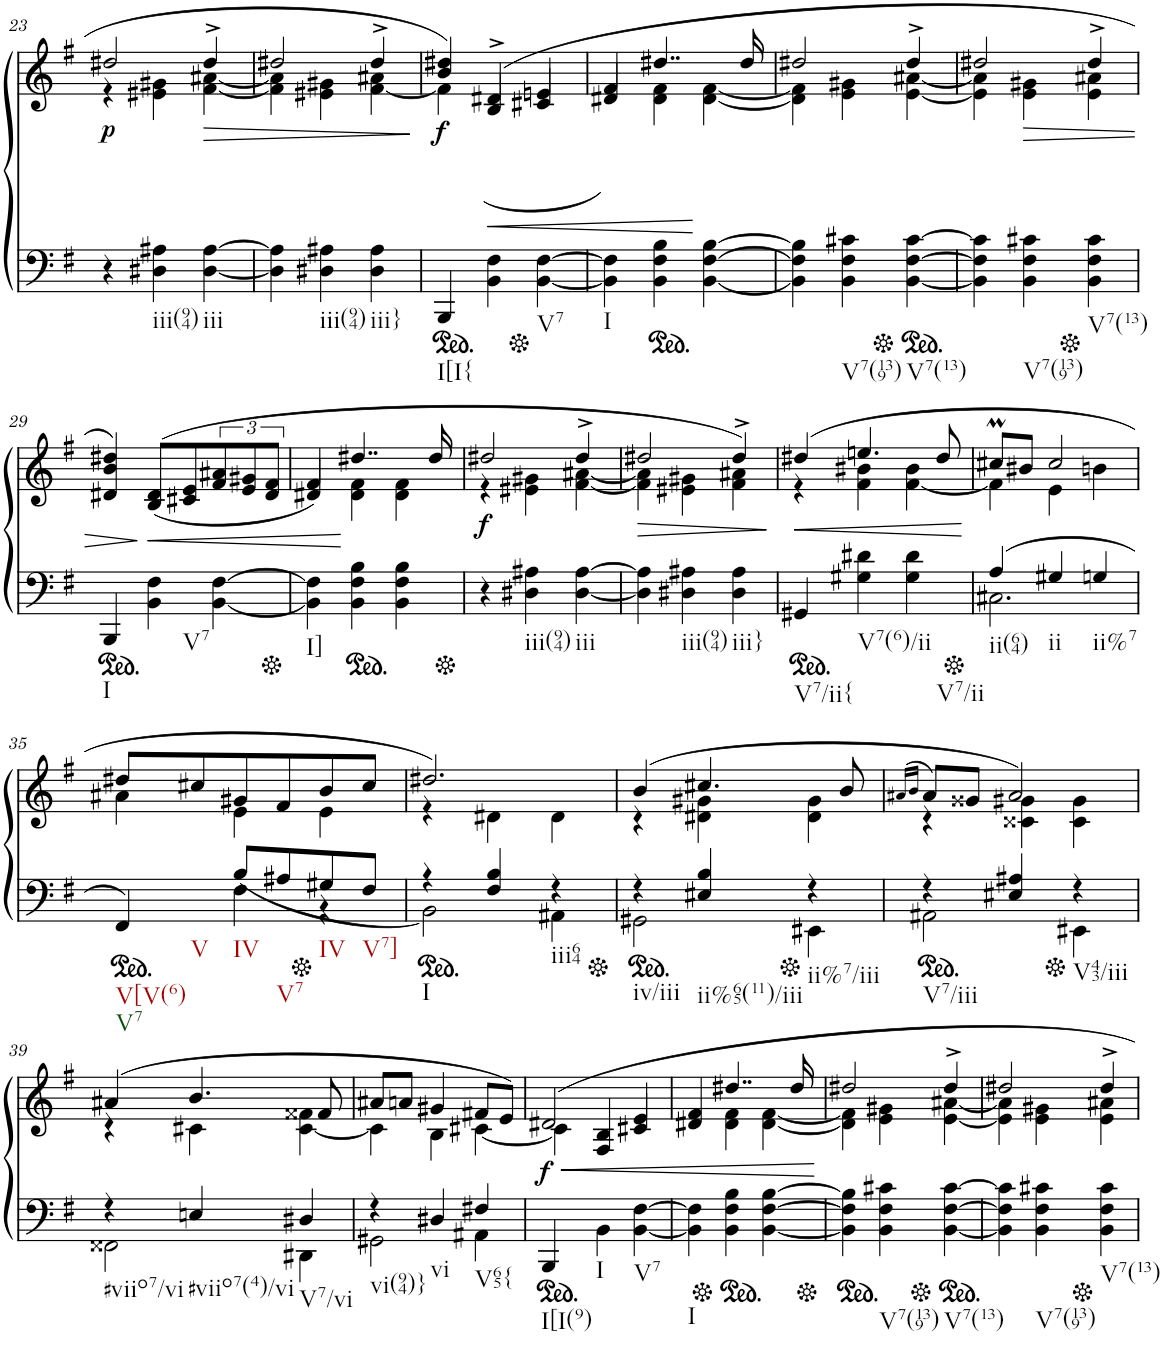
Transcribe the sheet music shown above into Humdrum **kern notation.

**kern	**kern	**dynam
*part2	*part1	*part1
*staff2	*staff1	*staff1
*I"Piano	*I"Piano	*
*I'Pno	*I'Pno	*
!!LO:PB:g=z
*clefF4	*clefG2	*
*k[f#]	*k[f#]	*
*e:	*e:	*
*M3/4	*M3/4	*
=23	=23	=23
*	*^	*
!	!	!	!LO:DY:b
4r	2dd#X/	4r	p
!LO:TX:b:t=iii(94)	!	!	!
4D#X\ 4A#X\	.	4e#X\ 4g#X\	.
!LO:TX:b:t=iii	!	!	!
!	!	!	!LO:HP:b
[4D#\ [4A#\	4dd#^/	[4f#\ [4a#X\	>
=24	=24	=24	=24
4D#\] 4A#\]	2dd#X/	4f#\] 4a#\]	.
!LO:TX:b:t=iii(94)	!	!	!
4D#X\ 4A#X\	.	4e#X\ 4g#X\	.
!LO:TX:b:t=iii}	!	!	!
4D#\ 4A#\	4dd#^/	[4f#\ 4a#X\	.
=25	=25	=25	=25
*ped	*	*	*
!LO:TX:b:t=I[I{	!	!	!
!	!	!	!LO:DY:b
4BBB/	4b/ 4dd#X/	4f#\]	f
!	!	!	!LO:HP:b
4BB\ 4F#\	(4d#X^/	(4B/	<
*Xped	*	*	*
!LO:TX:b:t=V7	!	!	!
[4BB\ [4F#\	4en/	4c#X/	.
=26	=26	=26	=26
!LO:TX:b:t=I	!	!	!
4BB\] 4F#\]	4f#/	4d#X/)	.
*ped	*	*	*
4BB\ 4F#\ 4B\	4..dd#X/	4d#\ 4f#\	.
[4BB\ [4F#\ [4B\	.	[4d#\ [4f#\	]
.	16dd#/	.	.
=27	=27	=27	=27
4BB\] 4F#\] 4B\]	2dd#X/	4d#\] 4f#\]	.
!LO:TX:b:t=V7(139)	!	!	!
4BB\ 4F#\ 4c#X\	.	4e\ 4g#X\	.
*Xped	*	*	*
*ped	*	*	*
!LO:TX:b:t=V7(13)	!	!	!
[4BB\ [4F#\ [4c#\	4dd#^/	[4e\ [4a#X\	.
=28	=28	=28	=28
4BB\] 4F#\] 4c#\]	2dd#X/	4e\] 4a#\]	.
!LO:TX:b:t=V7(139)	!	!	!
!	!	!	!LO:HP:b
4BB\ 4F#\ 4c#X\	.	4e\ 4g#X\	>
*Xped	*	*	*
!LO:TX:b:t=V7(13)	!	!	!
4BB\ 4F#\ 4c#\	4dd#^/	4e\ 4a#X\	.
*	*v	*v	*
!!LO:LB:g=z
=29	=29	=29
*ped	*	*
*	*^	*
!LO:TX:b:t=I	!	!	!
*	*v	*v	*
4BBB/	4d#X/ 4b/ 4dd#X/)	.
!LO:TX:b:t=V7	!	!
!	!	!LO:HP:n=1:b
4BB\ 4F#\	((8B/ 8d#/L	[ <
.	8c#X/ 8e/	.
[4BB\ [4F#\	12f#/ 12a#X/	.
.	12e/ 12g#X/	.
.	12d#/ 12f#/J	.
=30	=30	=30
*Xped	*	*
*	*^	*
!LO:TX:b:t=I]	!	!	!
4BB\] 4F#\]	4f#/	4d#X/)	.
*ped	*	*	*
4BB\ 4F#\ 4B\	4..dd#X/	4d#\ 4f#\	]
4BB\ 4F#\ 4B\	.	4d#\ 4f#\	.
.	16dd#/	.	.
=31	=31	=31	=31
*Xped	*	*	*
!	!	!	!LO:DY:b
4r	2dd#X/	4r	f
!LO:TX:b:t=iii(94)	!	!	!
4D#X\ 4A#X\	.	4e#X\ 4g#X\	.
!LO:TX:b:t=iii	!	!	!
[4D#\ [4A#\	4dd#^/	[4f#\ [4a#X\	.
=32	=32	=32	=32
!	!	!	!LO:HP:b
4D#\] 4A#\]	2dd#X/	4f#\] 4a#\]	>
!LO:TX:b:t=iii(94)	!	!	!
4D#X\ 4A#X\	.	4e#X\ 4g#X\	.
!LO:TX:b:t=iii}	!	!	!
4D#\ 4A#\	4dd#^/)	4f#\ 4a#X\	.
*	*v	*v	*
.	.	[
=33	=33	=33
*ped	*	*
!LO:TX:b:t=V7/ii{	!	!
!	!	!LO:HP:b
*	*^	*
4GG#X/	(4dd#X/	4r	<
!LO:TX:b:t=V7(6)/ii	!	!	!
4G#X\ 4d#X\	4.een/	4f#\ 4b#X\	.
!LO:TX:b:t=V7/ii	!	!	!
4G#\ 4d#\	.	[4f#\ 4b#\	.
.	8dd#/	.	.
*	*v	*v	*
.	.	]
=34	=34	=34
*Xped	*	*
*^	*^	*
!LO:TX:b:t=ii(64)	!	!	!	!
(4A/	2.C#X\	8cc#Xm/L	4f#\]	.
.	.	8b#X/J	.	.
!LO:TX:b:t=ii	!	!	!	!
4G#X/	.	2cc#/	4e\	.
!LO:TX:b:t=ii%7	!	!	!	!
4Gn/	.	.	4bn\	.
!!LO:LB:g=z	!!
=35	=35	=35	=35	=35
*ped	*	*	*	*
!LO:TX:b:t=V[V(6)	!	!	!	!
!LO:TX:b:t=V7	!	!	!	!
!LO:TX:b:t=V	!	!	!	!
4FF#/)	4ryy	8dd#X/L	4a#X\	.
.	.	8cc#X/	.	.
!LO:TX:b:t=IV	!	!	!	!
(8B/L	4F#\	8g#X/	4e\	.
!LO:TX:b:t=V7	!	!	!	!
8A#X/	.	8f#/	.	.
*Xped	*	*	*	*
!LO:TX:b:t=IV	!	!	!	!
8G#X/	4r	8b/	4e\	.
!LO:TX:b:t=V7]	!	!	!	!
8F#/J	.	8cc#/J	.	.
=36	=36	=36	=36	=36
*ped	*	*	*	*
!LO:TX:b:t=I	!	!	!	!
4r	2BB\)	2.dd#X/)	4r	.
4F#/ 4B/	.	.	4d#X\	.
!LO:TX:b:t=iii64	!	!	!	!
4r	4AA#X\	.	4d#\	.
=37	=37	=37	=37	=37
*Xped	*	*	*	*
*ped	*	*	*	*
!LO:TX:b:t=iv/iii	!	!	!	!
4r	2GG#X\	(4b/	4r	.
!LO:TX:b:t=ii%65(11)/iii	!	!	!	!
4E#X/ 4B/	.	4.cc#X/	4d#X\ 4g#X\	.
*Xped	*	*	*	*
!LO:TX:b:t=ii%7/iii	!	!	!	!
4r	4EE#X\	.	4d#\ 4g#\	.
.	.	8b/	.	.
=38	=38	=38	=38	=38
.	.	(16qa#X/LL	.	.
.	.	16qb/JJ	.	.
*ped	*	*	*	*
!LO:TX:b:t=V7/iii	!	!	!	!
4r	2AA#X\	8a#/L)	4r	.
.	.	8g##X/J	.	.
4E#X/ 4A#X/	.	2a#/)	4c##X\ 4g#X\	.
*Xped	*	*	*	*
!LO:TX:b:t=V43/iii	!	!	!	!
4r	4EE#X\	.	4c##\ 4g#\	.
!!LO:LB:g=z	!!
=39	=39	=39	=39	=39
!LO:TX:b:t=#viio7/vi	!	!	!	!
4r	2FF##X\	(4a#X/	4r	.
!LO:TX:b:t=#viio7(4)/vi	!	!	!	!
4En/	.	4.b/	4c#X\	.
!LO:TX:b:t=V7/vi	!	!	!	!
4D#X/	4DD#X\	.	[4c#\ 4f##X\	.
.	.	8f##/	.	.
=40	=40	=40	=40	=40
!LO:TX:b:t=vi(94)}	!	!	!	!
4r	2GG#X\	8a#X/L	4c#\]	.
.	.	8an/J	.	.
!LO:TX:b:t=vi	!	!	!	!
4D#X/	.	4g#X/	4B\	.
!LO:TX:b:t=V65{	!	!	!	!
4F#X/	4AA#X\	8f#X/L	[4c#X\	.
.	.	8e/J)	.	.
*v	*v	*	*	*
=41	=41	=41	=41
*ped	*	*	*
!LO:TX:b:t=I[I(9)	!	!	!
!	!	!	!LO:DY:b
4BBB/	2d#X/	4c#\]	f
!LO:TX:b:t=I	!	!	!
4BB\	.	4F#/ 4B/	.
!LO:TX:b:t=V7	!	!	!
[4BB\ [4F#\	4e/	4c#X/	.
=42	=42	=42	=42
!LO:TX:b:t=I	!	!	!
4BB\] 4F#\]	4d#X/ 4f#/	4ryy	.
*Xped	*	*	*
*ped	*	*	*
4BB\ 4F#\ 4B\	4..dd#X/	4d#\ 4f#\	.
[4BB\ [4F#\ [4B\	.	[4d#\ [4f#\	.
.	16dd#/	.	.
*	*v	*v	*
.	.	[
=43	=43	=43
*Xped	*	*
*ped	*	*
*	*^	*
4BB\] 4F#\] 4B\]	2dd#X/	4d#\] 4f#\]	.
!LO:TX:b:t=V7(139)	!	!	!
4BB\ 4F#\ 4c#X\	.	4e\ 4g#X\	.
*Xped	*	*	*
*ped	*	*	*
!LO:TX:b:t=V7(13)	!	!	!
[4BB\ [4F#\ [4c#\	4dd#^/	[4e\ [4a#X\	.
=44	=44	=44	=44
4BB\] 4F#\] 4c#\]	2dd#X/	4e\] 4a#\]	.
!LO:TX:b:t=V7(139)	!	!	!
4BB\ 4F#\ 4c#X\	.	4e\ 4g#X\	.
*Xped	*	*	*
!LO:TX:b:t=V7(13)	!	!	!
4BB\ 4F#\ 4c#\	4dd#^/	4e\ 4a#X\	.
*	*v	*v	*
=	=	=
*-	*-	*-
